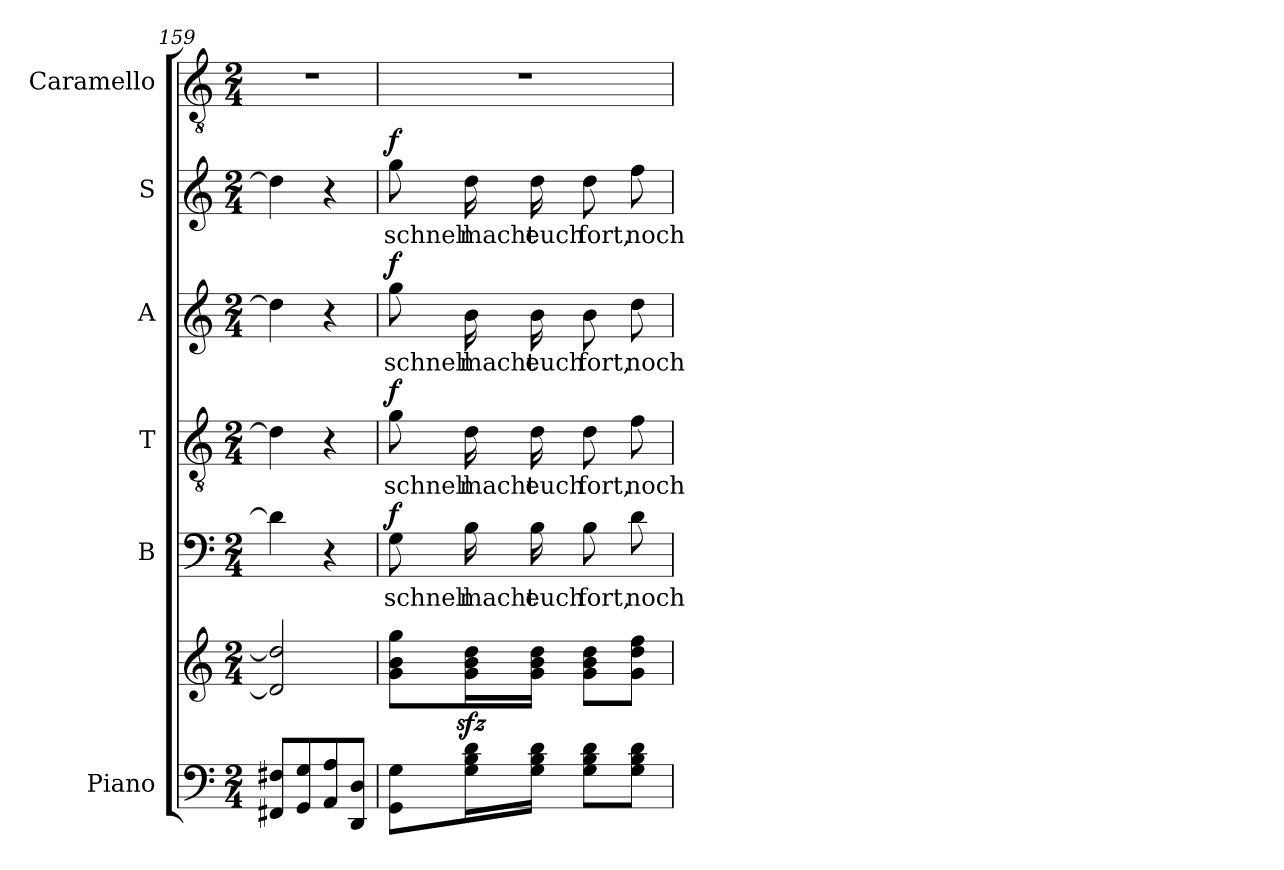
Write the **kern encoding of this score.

**kern	**kern	**kern	**text	**dynam	**kern	**text	**dynam	**kern	**text	**dynam	**kern	**text	**dynam	**kern
*part6	*part6	*part5	*part5	*part5	*part4	*part4	*part4	*part3	*part3	*part3	*part2	*part2	*part2	*part1
*staff7	*staff6	*staff5	*staff5	*staff5	*staff4	*staff4	*staff4	*staff3	*staff3	*staff3	*staff2	*staff2	*staff2	*staff1
*I"Piano	*	*I"B	*	*	*I"T	*	*	*I"A	*	*	*I"S	*	*	*I"Caramello
*I'Pno	*	*I'B	*	*	*I'T	*	*	*I'A	*	*	*I'S	*	*	*
*clefF4	*clefG2	*clefF4	*	*	*clefGv2	*	*	*clefG2	*	*	*clefG2	*	*	*clefGv2
*k[]	*k[]	*k[]	*	*	*k[]	*	*	*k[]	*	*	*k[]	*	*	*k[]
*M2/4	*M2/4	*M2/4	*	*	*M2/4	*	*	*M2/4	*	*	*M2/4	*	*	*M2/4
=159	=159	=159	=159	=159	=159	=159	=159	=159	=159	=159	=159	=159	=159	=159
8FF#X/ 8F#X/L	2d/] 2dd/]	4d\]	.	.	4d\]	.	.	4dd\]	.	.	4dd\]	.	.	2r
8GG/ 8G/	.	.	.	.	.	.	.	.	.	.	.	.	.	.
8AA/ 8A/	.	4r	.	.	4r	.	.	4r	.	.	4r	.	.	.
8DD/ 8D/J	.	.	.	.	.	.	.	.	.	.	.	.	.	.
!!LO:LB:g=z
=160	=160	=160	=160	=160	=160	=160	=160	=160	=160	=160	=160	=160	=160	=160
!	!	!	!LO:LY:b	!LO:DY:a	!	!LO:LY:b	!LO:DY:a	!	!LO:LY:b	!LO:DY:a	!	!LO:LY:b	!LO:DY:a	!
8GG\ 8G\L	8g\ 8b\ 8gg\L	8G\	schnell	f	8g\	schnell	f	8gg\	schnell	f	8gg\	schnell	f	2r
!	!	!	!LO:LY:b	!	!	!LO:LY:b	!	!	!LO:LY:b	!	!	!LO:LY:b	!	!
16G\ 16B\ 16d\L	16g\zz< 16b\zz< 16dd\zz<L	16B\	macht	.	16d\	macht	.	16b\	macht	.	16dd\	macht	.	.
!	!	!	!LO:LY:b	!	!	!LO:LY:b	!	!	!LO:LY:b	!	!	!LO:LY:b	!	!
16G\ 16B\ 16d\JJ	16g\ 16b\ 16dd\JJ	16B\	euch	.	16d\	euch	.	16b\	euch	.	16dd\	euch	.	.
!	!	!	!LO:LY:b	!	!	!LO:LY:b	!	!	!LO:LY:b	!	!	!LO:LY:b	!	!
8G\ 8B\ 8d\L	8g\ 8b\ 8dd\L	8B\	fort,	.	8d\	fort,	.	8b\	fort,	.	8dd\	fort,	.	.
!	!	!	!LO:LY:b	!	!	!LO:LY:b	!	!	!LO:LY:b	!	!	!LO:LY:b	!	!
8G\ 8B\ 8d\J	8g\ 8dd\ 8ff\J	8d\	noch	.	8f\	noch	.	8dd\	noch	.	8ff\	noch	.	.
=	=	=	=	=	=	=	=	=	=	=	=	=	=	=
*-	*-	*-	*-	*-	*-	*-	*-	*-	*-	*-	*-	*-	*-	*-
